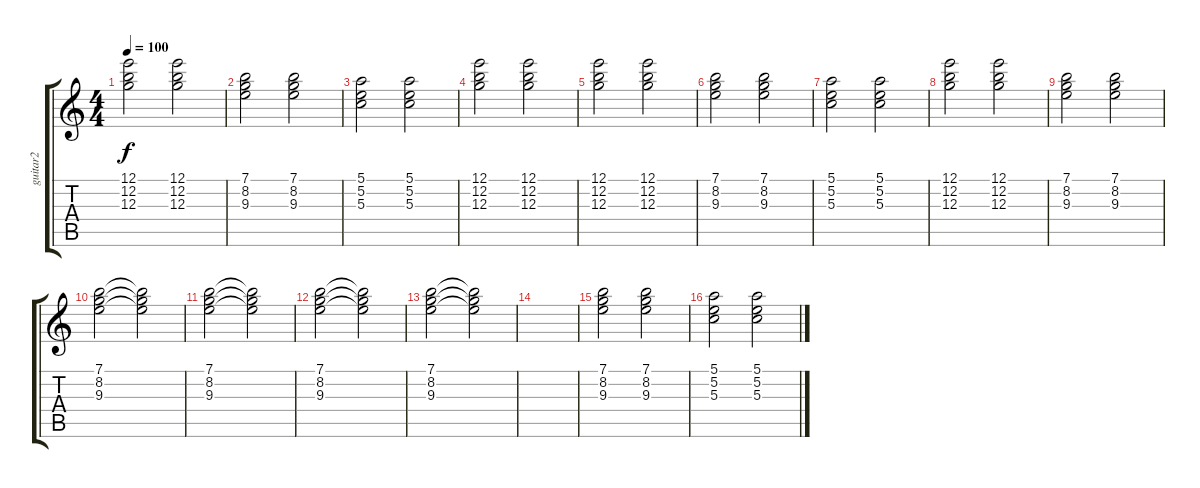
\track ("guitar2" "guitar2") {instrument acousticguitarsteel}
\staff {score tabs}
\tuning (E4 B3 G3 D3 A2 E2) {hide}
\ts (4 4)
\tempo 100
\clef g2
\ks c
(12.1 12.2 12.3).2{dy f} (12.1 12.2 12.3).2 |
(7.1 8.2 9.3).2 (7.1 8.2 9.3).2 |
(5.1 5.2 5.3).2 (5.1 5.2 5.3).2 |
(12.1 12.2 12.3).2 (12.1 12.2 12.3).2 |
(12.1 12.2 12.3).2 (12.1 12.2 12.3).2 |
(7.1 8.2 9.3).2 (7.1 8.2 9.3).2 |
(5.1 5.2 5.3).2 (5.1 5.2 5.3).2 |
(12.1 12.2 12.3).2 (12.1 12.2 12.3).2 |
(7.1 8.2 9.3).2 (7.1 8.2 9.3).2 |
(7.1 8.2 9.3).2 (7.1{t} 8.2{t} 9.3{t}).2 |
(7.1 8.2 9.3).2 (7.1{t} 8.2{t} 9.3{t}).2 |
(7.1 8.2 9.3).2 (7.1{t} 8.2{t} 9.3{t}).2 |
(7.1 8.2 9.3).2 (7.1{t} 8.2{t} 9.3{t}).2 |
|
(7.1 8.2 9.3).2 (7.1 8.2 9.3).2 |
(5.1 5.2 5.3).2 (5.1 5.2 5.3).2
